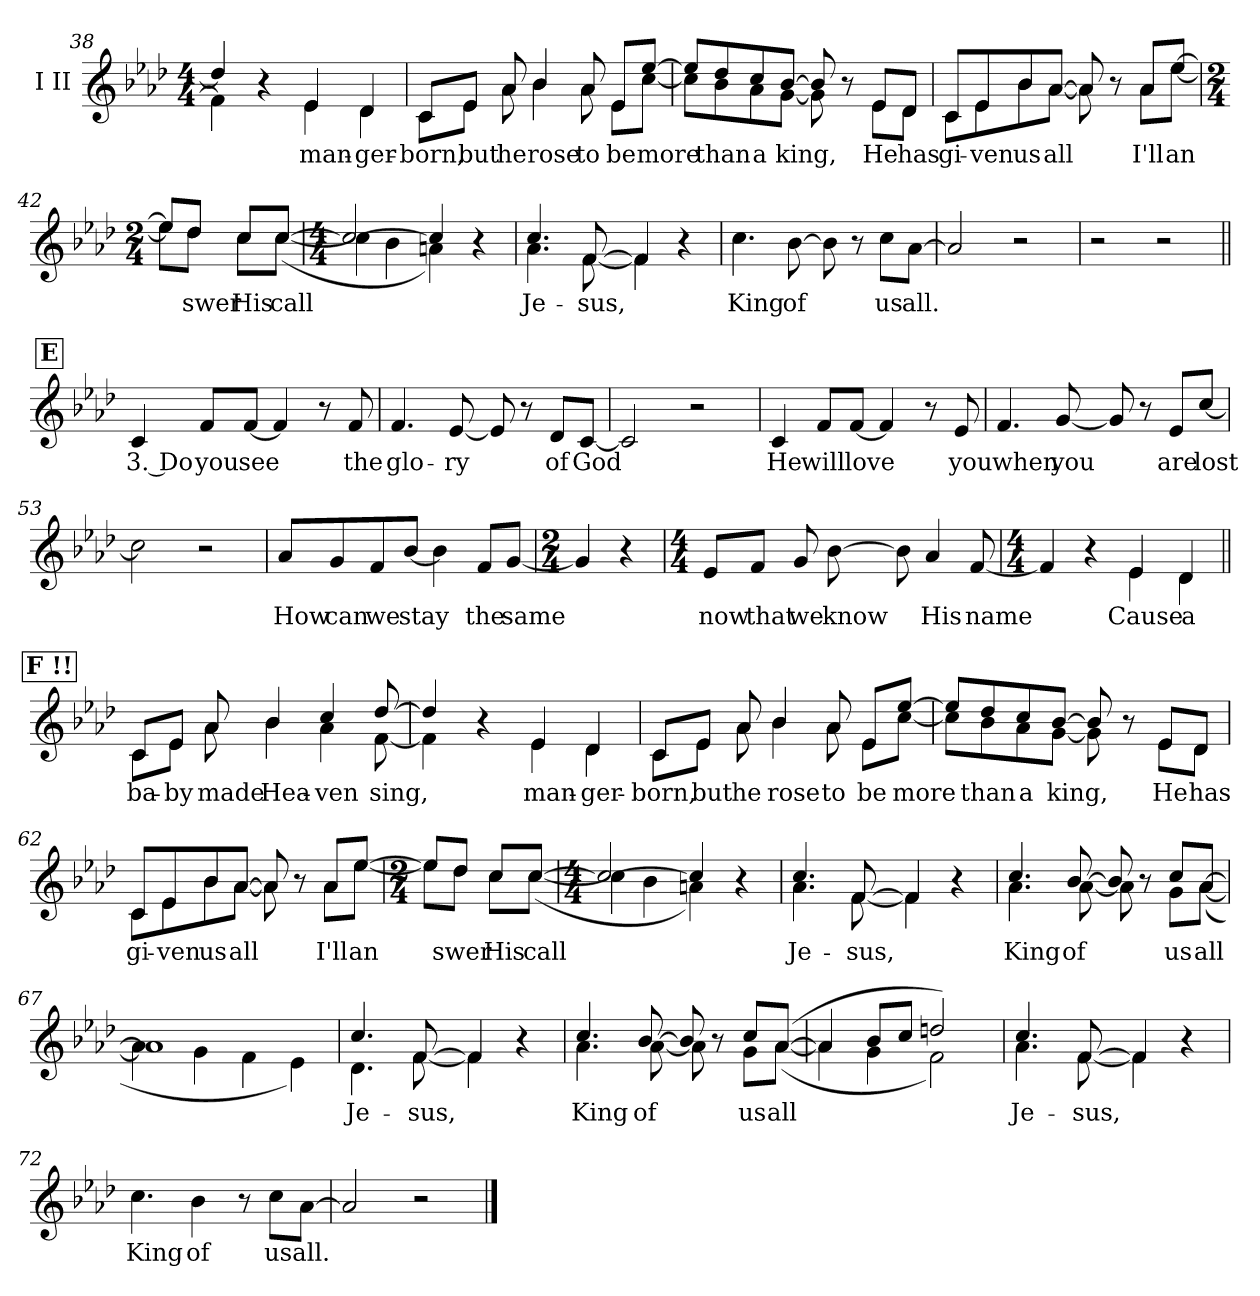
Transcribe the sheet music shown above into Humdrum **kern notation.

**kern	**text
*part1	*part1
*staff1	*staff1
*I"I II	*
*I'I II	*
*clefG2	*
*k[b-e-a-d-]	*
*M4/4	*
=38	=38
*^	*
4dd-/]	4f\]	.
4r	4ryy	.
!	!	!LO:LY:b
4e-/	4e-\	man-
!	!	!LO:LY:b
4d-/	4d-\	-ger-
!!LO:PB:g=z	!!
=39	=39	=39
!	!	!LO:LY:b
8c/L	8c\L	-born,
!	!	!LO:LY:b
8e-/J	8e-\J	but
!	!	!LO:LY:b
8a-/	8a-\	he
!	!	!LO:LY:b
4b-/	4b-\	rose
!	!	!LO:LY:b
8a-/	8a-\	to
!	!	!LO:LY:b
8e-/L	8e-\L	be
!	!	!LO:LY:b
[8ee-/J	[8cc\J	more
=40	=40	=40
8ee-/L]	8cc\L]	.
!	!	!LO:LY:b
8dd-/	8b-\	than
!	!	!LO:LY:b
8cc/	8a-\	a
!	!	!LO:LY:b
[8b-/J	[8g\J	king,
8b-/]	8g\]	.
8r	8ryy	.
!	!	!LO:LY:b
8e-/L	8e-\L	He
!	!	!LO:LY:b
8d-/J	8d-\J	has
!!LO:LB:g=z	!!
=41	=41	=41
!	!	!LO:LY:b
8c/L	8c\L	gi-
!	!	!LO:LY:b
8e-/	8e-\	-ven
!	!	!LO:LY:b
8b-/	8b-\	us
!	!	!LO:LY:b
[8a-/J	[8a-\J	all
8a-/]	8a-\]	.
8r	8ryy	.
!	!	!LO:LY:b
8a-/L	8a-\L	I'll
!	!	!LO:LY:b
[8ee-/J	[8ee-\J	an
=42	=42	=42
*M2/4	*	*
8ee-/L]	8ee-\L]	.
!	!	!LO:LY:b
8dd-/J	8dd-\J	-swer
!	!	!LO:LY:b
8cc/L	8cc\L	His
!	!	!LO:LY:b
[8cc/J	([8cc\J	call
=43	=43	=43
*M4/4	*	*
2cc/_	4cc\]	.
.	4b-\	.
4cc/]	4an\)	.
4r	4ryy	.
!!LO:LB:g=z	!!
=44	=44	=44
!	!	!LO:LY:b
4.cc/	4.a-\	Je-
!	!	!LO:LY:b
[8f/	[8f\	-sus,
4f/]	4f\]	.
4r	4ryy	.
=45	=45	=45
!	!	!LO:LY:b
*v	*v	*
4.cc\	King
!	!LO:LY:b
[8b-\	of
8b-\]	.
8r	.
!	!LO:LY:b
8cc\L	us
!	!LO:LY:b
[8a-\J	all.
=46	=46
2a-/]	.
2r	.
!!LO:LB:g=z
=47	=47
2r	.
2r	.
!!LO:REH:place=s1:a:B:cj:fs=14:t=E
=48||	=48||
!	!LO:LY:b
4c/	3. Do
!	!LO:LY:b
8f/L	you
!	!LO:LY:b
[8f/J	see
4f/]	.
8r	.
!	!LO:LY:b
8f/	the
=49	=49
!	!LO:LY:b
4.f/	glo-
!	!LO:LY:b
[8e-/	-ry
8e-/]	.
8r	.
!	!LO:LY:b
8d-/L	of
!	!LO:LY:b
[8c/J	God
!!LO:LB:g=z
=50	=50
2c/]	.
2r	.
=51	=51
!	!LO:LY:b
4c/	He
!	!LO:LY:b
8f/L	will
!	!LO:LY:b
[8f/J	love
4f/]	.
8r	.
!	!LO:LY:b
8e-/	you
=52	=52
!	!LO:LY:b
4.f/	when
!	!LO:LY:b
[8g/	you
8g/]	.
8r	.
!	!LO:LY:b
8e-/L	are
!	!LO:LY:b
[8cc/J	lost
!!LO:LB:g=z
=53	=53
2cc\]	.
2r	.
=54	=54
!	!LO:LY:b
8a-/L	How
!	!LO:LY:b
8g/	can
!	!LO:LY:b
8f/	we
!	!LO:LY:b
[8b-/J	stay
4b-\]	.
!	!LO:LY:b
8f/L	the
!	!LO:LY:b
[8g/J	same
=55	=55
*M2/4	*
4g/]	.
4r	.
!!LO:LB:g=z
=56	=56
*M4/4	*
!	!LO:LY:b
8e-/L	now
!	!LO:LY:b
8f/J	that
!	!LO:LY:b
8g/	we
!	!LO:LY:b
[8b-\	know
8b-\]	.
!	!LO:LY:b
4a-/	His
!	!LO:LY:b
[8f/	name
=57	=57
*M4/4	*
*^	*
4f/]	2ryy	.
4r	.	.
!	!	!LO:LY:b
4e-/	4e-\	Cause
!	!	!LO:LY:b
4d-/	4d-\	a
!!LO:PB:g=z	!!
!!LO:REH:place=s1:a:B:cj:fs=14:t=F	!!
=58||	=58||	=58||
!	!	!LO:LY:b
8c/L	8c\L	ba-
!	!	!LO:LY:b
8e-/J	8e-\J	-by
!	!	!LO:LY:b
8a-/	8a-\	made
!	!	!LO:LY:b
4b-/	4b-\	Hea-
!	!	!LO:LY:b
4cc/	4a-\	-ven
!	!	!LO:LY:b
[8dd-/	[8f\	sing,
=59	=59	=59
4dd-/]	4f\]	.
4r	4ryy	.
!	!	!LO:LY:b
4e-/	4e-\	man-
!	!	!LO:LY:b
4d-/	4d-\	-ger-
!!LO:LB:g=z	!!
=60	=60	=60
!	!	!LO:LY:b
8c/L	8c\L	-born,
!	!	!LO:LY:b
8e-/J	8e-\J	but
!	!	!LO:LY:b
8a-/	8a-\	he
!	!	!LO:LY:b
4b-/	4b-\	rose
!	!	!LO:LY:b
8a-/	8a-\	to
!	!	!LO:LY:b
8e-/L	8e-\L	be
!	!	!LO:LY:b
[8ee-/J	[8cc\J	more
=61	=61	=61
8ee-/L]	8cc\L]	.
!	!	!LO:LY:b
8dd-/	8b-\	than
!	!	!LO:LY:b
8cc/	8a-\	a
!	!	!LO:LY:b
[8b-/J	[8g\J	king,
8b-/]	8g\]	.
8r	8ryy	.
!	!	!LO:LY:b
8e-/L	8e-\L	He
!	!	!LO:LY:b
8d-/J	8d-\J	has
!!LO:LB:g=z	!!
=62	=62	=62
!	!	!LO:LY:b
8c/L	8c\L	gi-
!	!	!LO:LY:b
8e-/	8e-\	-ven
!	!	!LO:LY:b
8b-/	8b-\	us
!	!	!LO:LY:b
[8a-/J	[8a-\J	all
8a-/]	8a-\]	.
8r	8ryy	.
!	!	!LO:LY:b
8a-/L	8a-\L	I'll
!	!	!LO:LY:b
[8ee-/J	[8ee-\J	an
=63	=63	=63
*M2/4	*	*
8ee-/L]	8ee-\L]	.
!	!	!LO:LY:b
8dd-/J	8dd-\J	-swer
!	!	!LO:LY:b
8cc/L	8cc\L	His
!	!	!LO:LY:b
[8cc/J	([8cc\J	call
=64	=64	=64
*M4/4	*	*
2cc/_	4cc\]	.
.	4b-\	.
4cc/]	4an\)	.
4r	4ryy	.
!!LO:LB:g=z	!!
=65	=65	=65
!	!	!LO:LY:b
4.cc/	4.a-\	Je-
!	!	!LO:LY:b
[8f/	[8f\	-sus,
4f/]	4f\]	.
4r	4ryy	.
=66	=66	=66
!	!	!LO:LY:b
4.cc/	4.a-\	King
!	!	!LO:LY:b
[8b-/	[8a-\	of
8b-/]	8a-\]	.
8r	8ryy	.
!	!	!LO:LY:b
8cc/L	8g\L	us
!	!	!LO:LY:b
[8a-/J	([8a-\J	all
=67	=67	=67
1a-]	4a-\]	.
.	4g\	.
.	4f\	.
.	4e-\)	.
!!LO:LB:g=z	!!
=68	=68	=68
!	!	!LO:LY:b
4.cc/	4.d-\	Je-
!	!	!LO:LY:b
[8f/	[8f\	-sus,
4f/]	4f\]	.
4r	4ryy	.
=69	=69	=69
!	!	!LO:LY:b
4.cc/	4.a-\	King
!	!	!LO:LY:b
[8b-/	[8a-\	of
8b-/]	8a-\]	.
8r	8ryy	.
!	!	!LO:LY:b
8cc/L	8g\L	us
!	!	!LO:LY:b
([8a-/J	([8a-\J	all
=70	=70	=70
4a-/]	4a-\]	.
8b-/L	4g\	.
8cc/J	.	.
2ddn/)	2f\)	.
!!LO:LB:g=z	!!
=71	=71	=71
!	!	!LO:LY:b
4.cc/	4.a-\	Je-
!	!	!LO:LY:b
[8f/	[8f\	-sus,
4f/]	4f\]	.
4r	4ryy	.
=72	=72	=72
!	!	!LO:LY:b
*v	*v	*
4.cc\	King
!	!LO:LY:b
4b-\	of
8r	.
!	!LO:LY:b
8cc\L	us
!	!LO:LY:b
[8a-\J	all.
=73	=73
2a-/]	.
2r	.
==	==
*-	*-
